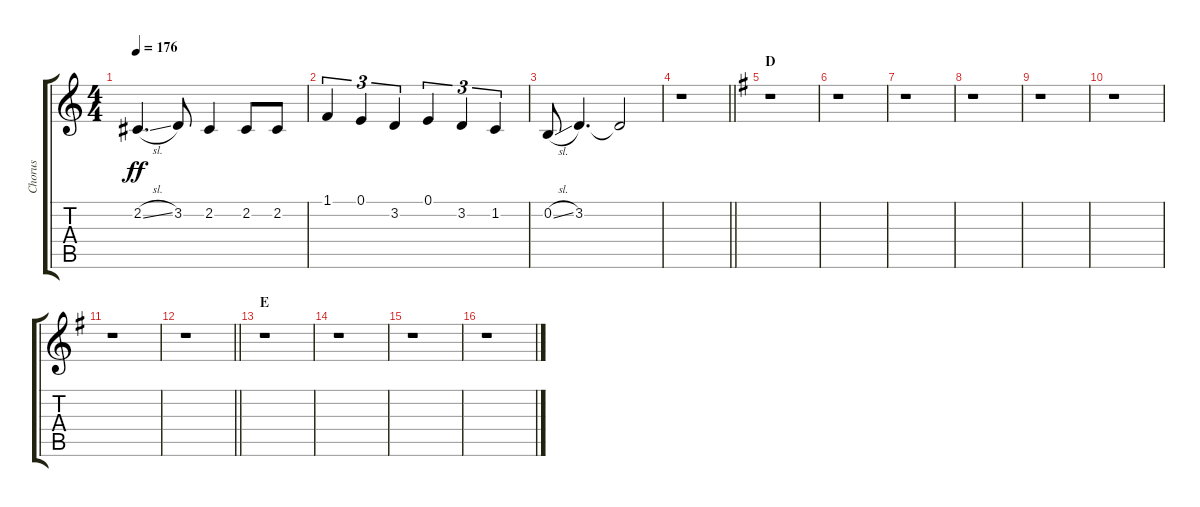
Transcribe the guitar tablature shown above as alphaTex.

\track ("Chorus" "Chorus") {instrument voiceoohs}
\staff {score tabs}
\tuning (E4 B3 G3 D3 A2 E2) {hide}
\ts (4 4)
\tempo 176
\clef g2
\ks c
2.2{sl}.4{d dy ff} 3.2.8 2.2.4 2.2.8 2.2.8 |
1.1.4{tu (3 2)} 0.1.4{tu (3 2)} 3.2.4{tu (3 2)} 0.1.4{tu (3 2)} 3.2.4{tu (3 2)} 1.2.4{tu (3 2)} |
0.2{sl}.8 3.2.4{d} 3.2{t}.2 |
\barLineRight lightlight
r.1 |
\section ("" "D")
\ks g
r.1 |
r.1 |
r.1 |
r.1 |
r.1 |
r.1 |
r.1 |
\barLineRight lightlight
r.1 |
\section ("" "E")
r.1 |
r.1 |
r.1 |
r.1
